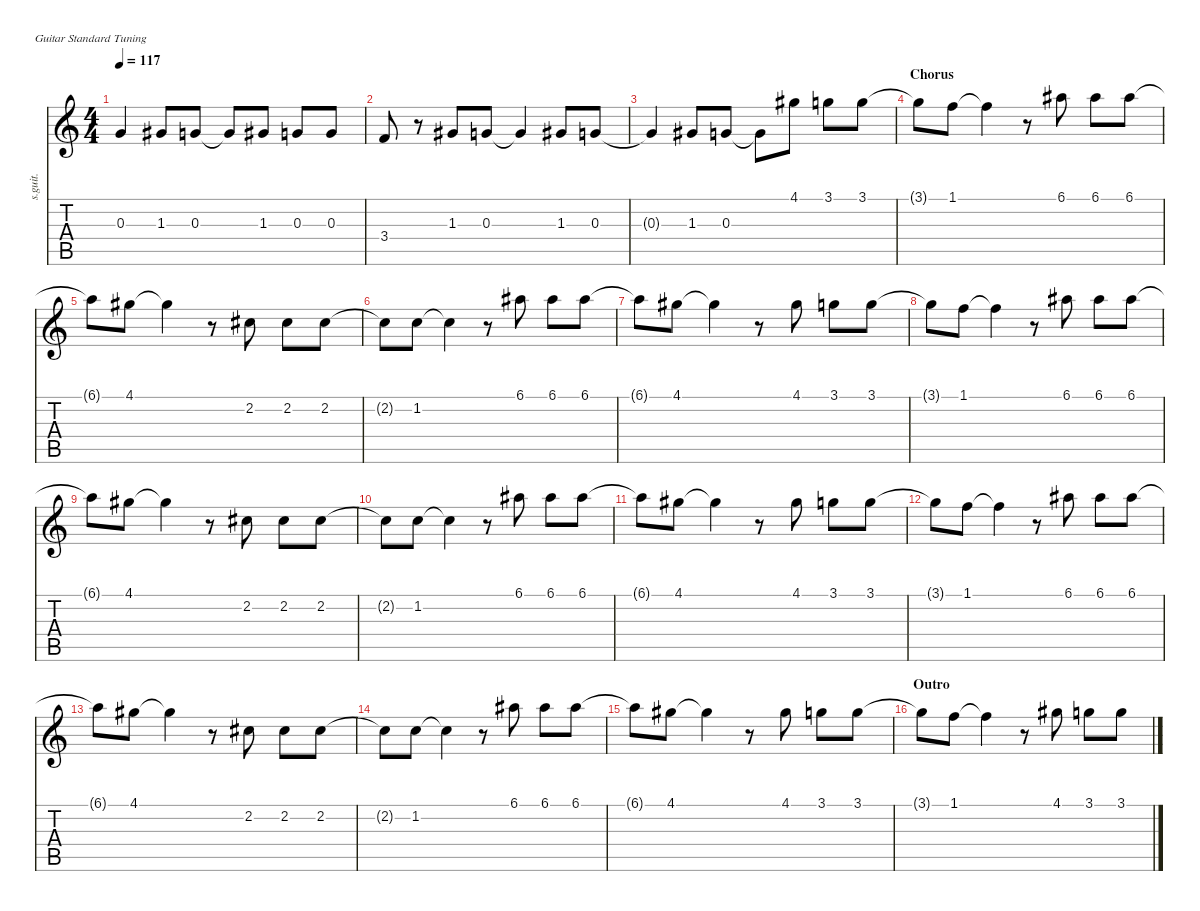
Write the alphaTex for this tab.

\defaultSystemsLayout 4
\hideDynamics
\bracketExtendMode nobrackets
\track ("Kurt Cobain - Vocals" "s.guit.") {instrument tenorsax}
\staff {score tabs}
\tuning (E4 B3 G3 D3 A2 E2)
\displaytranspose 12
\ts (4 4)
\tempo 117
\clef g2
\ks c
0.3{t}.4{lyrics (0 "") lyrics (1 "") lyrics (2 "") lyrics (3 "") lyrics (4 "") dy mf} 1.3{acc #}.8{lyrics (0 "") lyrics (1 "") lyrics (2 "") lyrics (3 "") lyrics (4 "")} 0.3.8{lyrics (0 "") lyrics (1 "") lyrics (2 "") lyrics (3 "") lyrics (4 "")} 0.3{t}.8{lyrics (0 "") lyrics (1 "") lyrics (2 "") lyrics (3 "") lyrics (4 "")} 1.3{acc #}.8{lyrics (0 "") lyrics (1 "") lyrics (2 "") lyrics (3 "") lyrics (4 "")} 0.3.8{lyrics (0 "") lyrics (1 "") lyrics (2 "") lyrics (3 "") lyrics (4 "")} 0.3.8{lyrics (0 "") lyrics (1 "") lyrics (2 "") lyrics (3 "") lyrics (4 "")} |
3.4.8{lyrics (0 "") lyrics (1 "") lyrics (2 "") lyrics (3 "") lyrics (4 "")} r.8 1.3{acc #}.8{lyrics (0 "") lyrics (1 "") lyrics (2 "") lyrics (3 "") lyrics (4 "")} 0.3.8{lyrics (0 "") lyrics (1 "") lyrics (2 "") lyrics (3 "") lyrics (4 "")} 0.3{t}.4{lyrics (0 "") lyrics (1 "") lyrics (2 "") lyrics (3 "") lyrics (4 "")} 1.3{acc #}.8{lyrics (0 "") lyrics (1 "") lyrics (2 "") lyrics (3 "") lyrics (4 "")} 0.3.8{lyrics (0 "") lyrics (1 "") lyrics (2 "") lyrics (3 "") lyrics (4 "")} |
0.3{t}.4{lyrics (0 "") lyrics (1 "") lyrics (2 "") lyrics (3 "") lyrics (4 "")} 1.3{acc #}.8{lyrics (0 "") lyrics (1 "") lyrics (2 "") lyrics (3 "") lyrics (4 "")} 0.3.8{lyrics (0 "") lyrics (1 "") lyrics (2 "") lyrics (3 "") lyrics (4 "")} 0.3{t}.8{lyrics (0 "") lyrics (1 "") lyrics (2 "") lyrics (3 "") lyrics (4 "")} 4.1{acc #}.8{lyrics (0 "") lyrics (1 "") lyrics (2 "") lyrics (3 "") lyrics (4 "") dy f} 3.1.8{lyrics (0 "") lyrics (1 "") lyrics (2 "") lyrics (3 "") lyrics (4 "")} 3.1.8{lyrics (0 "") lyrics (1 "") lyrics (2 "") lyrics (3 "") lyrics (4 "")} |
\section ("" "Chorus")
3.1{t}.8{lyrics (0 "") lyrics (1 "") lyrics (2 "") lyrics (3 "") lyrics (4 "")} 1.1.8{lyrics (0 "") lyrics (1 "") lyrics (2 "") lyrics (3 "") lyrics (4 "")} 1.1{t}.4{lyrics (0 "") lyrics (1 "") lyrics (2 "") lyrics (3 "") lyrics (4 "")} r.8 6.1{acc #}.8{lyrics (0 "") lyrics (1 "") lyrics (2 "") lyrics (3 "") lyrics (4 "")} 6.1{acc #}.8{lyrics (0 "") lyrics (1 "") lyrics (2 "") lyrics (3 "") lyrics (4 "")} 6.1{acc #}.8{lyrics (0 "") lyrics (1 "") lyrics (2 "") lyrics (3 "") lyrics (4 "")} |
6.1{t acc #}.8{lyrics (0 "") lyrics (1 "") lyrics (2 "") lyrics (3 "") lyrics (4 "")} 4.1{acc #}.8{lyrics (0 "") lyrics (1 "") lyrics (2 "") lyrics (3 "") lyrics (4 "")} 4.1{t acc #}.4{lyrics (0 "") lyrics (1 "") lyrics (2 "") lyrics (3 "") lyrics (4 "")} r.8 2.2{acc #}.8{lyrics (0 "") lyrics (1 "") lyrics (2 "") lyrics (3 "") lyrics (4 "")} 2.2{acc #}.8{lyrics (0 "") lyrics (1 "") lyrics (2 "") lyrics (3 "") lyrics (4 "")} 2.2{acc #}.8{lyrics (0 "") lyrics (1 "") lyrics (2 "") lyrics (3 "") lyrics (4 "")} |
2.2{t acc #}.8{lyrics (0 "") lyrics (1 "") lyrics (2 "") lyrics (3 "") lyrics (4 "")} 1.2.8{lyrics (0 "") lyrics (1 "") lyrics (2 "") lyrics (3 "") lyrics (4 "")} 1.2{t}.4{lyrics (0 "") lyrics (1 "") lyrics (2 "") lyrics (3 "") lyrics (4 "")} r.8 6.1{acc #}.8{lyrics (0 "") lyrics (1 "") lyrics (2 "") lyrics (3 "") lyrics (4 "")} 6.1{acc #}.8{lyrics (0 "") lyrics (1 "") lyrics (2 "") lyrics (3 "") lyrics (4 "")} 6.1{acc #}.8{lyrics (0 "") lyrics (1 "") lyrics (2 "") lyrics (3 "") lyrics (4 "")} |
6.1{t acc #}.8{lyrics (0 "") lyrics (1 "") lyrics (2 "") lyrics (3 "") lyrics (4 "")} 4.1{acc #}.8{lyrics (0 "") lyrics (1 "") lyrics (2 "") lyrics (3 "") lyrics (4 "")} 4.1{t acc #}.4{lyrics (0 "") lyrics (1 "") lyrics (2 "") lyrics (3 "") lyrics (4 "")} r.8 4.1{acc #}.8{lyrics (0 "") lyrics (1 "") lyrics (2 "") lyrics (3 "") lyrics (4 "")} 3.1.8{lyrics (0 "") lyrics (1 "") lyrics (2 "") lyrics (3 "") lyrics (4 "")} 3.1.8{lyrics (0 "") lyrics (1 "") lyrics (2 "") lyrics (3 "") lyrics (4 "")} |
3.1{t}.8{lyrics (0 "") lyrics (1 "") lyrics (2 "") lyrics (3 "") lyrics (4 "")} 1.1.8{lyrics (0 "") lyrics (1 "") lyrics (2 "") lyrics (3 "") lyrics (4 "")} 1.1{t}.4{lyrics (0 "") lyrics (1 "") lyrics (2 "") lyrics (3 "") lyrics (4 "")} r.8 6.1{acc #}.8{lyrics (0 "") lyrics (1 "") lyrics (2 "") lyrics (3 "") lyrics (4 "")} 6.1{acc #}.8{lyrics (0 "") lyrics (1 "") lyrics (2 "") lyrics (3 "") lyrics (4 "")} 6.1{acc #}.8{lyrics (0 "") lyrics (1 "") lyrics (2 "") lyrics (3 "") lyrics (4 "")} |
6.1{t acc #}.8{lyrics (0 "") lyrics (1 "") lyrics (2 "") lyrics (3 "") lyrics (4 "")} 4.1{acc #}.8{lyrics (0 "") lyrics (1 "") lyrics (2 "") lyrics (3 "") lyrics (4 "")} 4.1{t acc #}.4{lyrics (0 "") lyrics (1 "") lyrics (2 "") lyrics (3 "") lyrics (4 "")} r.8 2.2{acc #}.8{lyrics (0 "") lyrics (1 "") lyrics (2 "") lyrics (3 "") lyrics (4 "")} 2.2{acc #}.8{lyrics (0 "") lyrics (1 "") lyrics (2 "") lyrics (3 "") lyrics (4 "")} 2.2{acc #}.8{lyrics (0 "") lyrics (1 "") lyrics (2 "") lyrics (3 "") lyrics (4 "")} |
2.2{t acc #}.8{lyrics (0 "") lyrics (1 "") lyrics (2 "") lyrics (3 "") lyrics (4 "")} 1.2.8{lyrics (0 "") lyrics (1 "") lyrics (2 "") lyrics (3 "") lyrics (4 "")} 1.2{t}.4{lyrics (0 "") lyrics (1 "") lyrics (2 "") lyrics (3 "") lyrics (4 "")} r.8 6.1{acc #}.8{lyrics (0 "") lyrics (1 "") lyrics (2 "") lyrics (3 "") lyrics (4 "")} 6.1{acc #}.8{lyrics (0 "") lyrics (1 "") lyrics (2 "") lyrics (3 "") lyrics (4 "")} 6.1{acc #}.8{lyrics (0 "") lyrics (1 "") lyrics (2 "") lyrics (3 "") lyrics (4 "")} |
6.1{t acc #}.8{lyrics (0 "") lyrics (1 "") lyrics (2 "") lyrics (3 "") lyrics (4 "")} 4.1{acc #}.8{lyrics (0 "") lyrics (1 "") lyrics (2 "") lyrics (3 "") lyrics (4 "")} 4.1{t acc #}.4{lyrics (0 "") lyrics (1 "") lyrics (2 "") lyrics (3 "") lyrics (4 "")} r.8 4.1{acc #}.8{lyrics (0 "") lyrics (1 "") lyrics (2 "") lyrics (3 "") lyrics (4 "")} 3.1.8{lyrics (0 "") lyrics (1 "") lyrics (2 "") lyrics (3 "") lyrics (4 "")} 3.1.8{lyrics (0 "") lyrics (1 "") lyrics (2 "") lyrics (3 "") lyrics (4 "")} |
3.1{t}.8{lyrics (0 "") lyrics (1 "") lyrics (2 "") lyrics (3 "") lyrics (4 "")} 1.1.8{lyrics (0 "") lyrics (1 "") lyrics (2 "") lyrics (3 "") lyrics (4 "")} 1.1{t}.4{lyrics (0 "") lyrics (1 "") lyrics (2 "") lyrics (3 "") lyrics (4 "")} r.8 6.1{acc #}.8{lyrics (0 "") lyrics (1 "") lyrics (2 "") lyrics (3 "") lyrics (4 "")} 6.1{acc #}.8{lyrics (0 "") lyrics (1 "") lyrics (2 "") lyrics (3 "") lyrics (4 "")} 6.1{acc #}.8{lyrics (0 "") lyrics (1 "") lyrics (2 "") lyrics (3 "") lyrics (4 "")} |
6.1{t acc #}.8{lyrics (0 "") lyrics (1 "") lyrics (2 "") lyrics (3 "") lyrics (4 "")} 4.1{acc #}.8{lyrics (0 "") lyrics (1 "") lyrics (2 "") lyrics (3 "") lyrics (4 "")} 4.1{t acc #}.4{lyrics (0 "") lyrics (1 "") lyrics (2 "") lyrics (3 "") lyrics (4 "")} r.8 2.2{acc #}.8{lyrics (0 "") lyrics (1 "") lyrics (2 "") lyrics (3 "") lyrics (4 "")} 2.2{acc #}.8{lyrics (0 "") lyrics (1 "") lyrics (2 "") lyrics (3 "") lyrics (4 "")} 2.2{acc #}.8{lyrics (0 "") lyrics (1 "") lyrics (2 "") lyrics (3 "") lyrics (4 "")} |
2.2{t acc #}.8{lyrics (0 "") lyrics (1 "") lyrics (2 "") lyrics (3 "") lyrics (4 "")} 1.2.8{lyrics (0 "") lyrics (1 "") lyrics (2 "") lyrics (3 "") lyrics (4 "")} 1.2{t}.4{lyrics (0 "") lyrics (1 "") lyrics (2 "") lyrics (3 "") lyrics (4 "")} r.8 6.1{acc #}.8{lyrics (0 "") lyrics (1 "") lyrics (2 "") lyrics (3 "") lyrics (4 "")} 6.1{acc #}.8{lyrics (0 "") lyrics (1 "") lyrics (2 "") lyrics (3 "") lyrics (4 "")} 6.1{acc #}.8{lyrics (0 "") lyrics (1 "") lyrics (2 "") lyrics (3 "") lyrics (4 "")} |
6.1{t acc #}.8{lyrics (0 "") lyrics (1 "") lyrics (2 "") lyrics (3 "") lyrics (4 "")} 4.1{acc #}.8{lyrics (0 "") lyrics (1 "") lyrics (2 "") lyrics (3 "") lyrics (4 "")} 4.1{t acc #}.4{lyrics (0 "") lyrics (1 "") lyrics (2 "") lyrics (3 "") lyrics (4 "")} r.8 4.1{acc #}.8{lyrics (0 "") lyrics (1 "") lyrics (2 "") lyrics (3 "") lyrics (4 "")} 3.1.8{lyrics (0 "") lyrics (1 "") lyrics (2 "") lyrics (3 "") lyrics (4 "")} 3.1.8{lyrics (0 "") lyrics (1 "") lyrics (2 "") lyrics (3 "") lyrics (4 "")} |
\section ("" "Outro")
3.1{t}.8{lyrics (0 "") lyrics (1 "") lyrics (2 "") lyrics (3 "") lyrics (4 "")} 1.1.8{lyrics (0 "") lyrics (1 "") lyrics (2 "") lyrics (3 "") lyrics (4 "")} 1.1{t}.4{lyrics (0 "") lyrics (1 "") lyrics (2 "") lyrics (3 "") lyrics (4 "")} r.8 4.1{acc #}.8{lyrics (0 "") lyrics (1 "") lyrics (2 "") lyrics (3 "") lyrics (4 "")} 3.1.8{lyrics (0 "") lyrics (1 "") lyrics (2 "") lyrics (3 "") lyrics (4 "")} 3.1.8{lyrics (0 "") lyrics (1 "") lyrics (2 "") lyrics (3 "") lyrics (4 "")}
